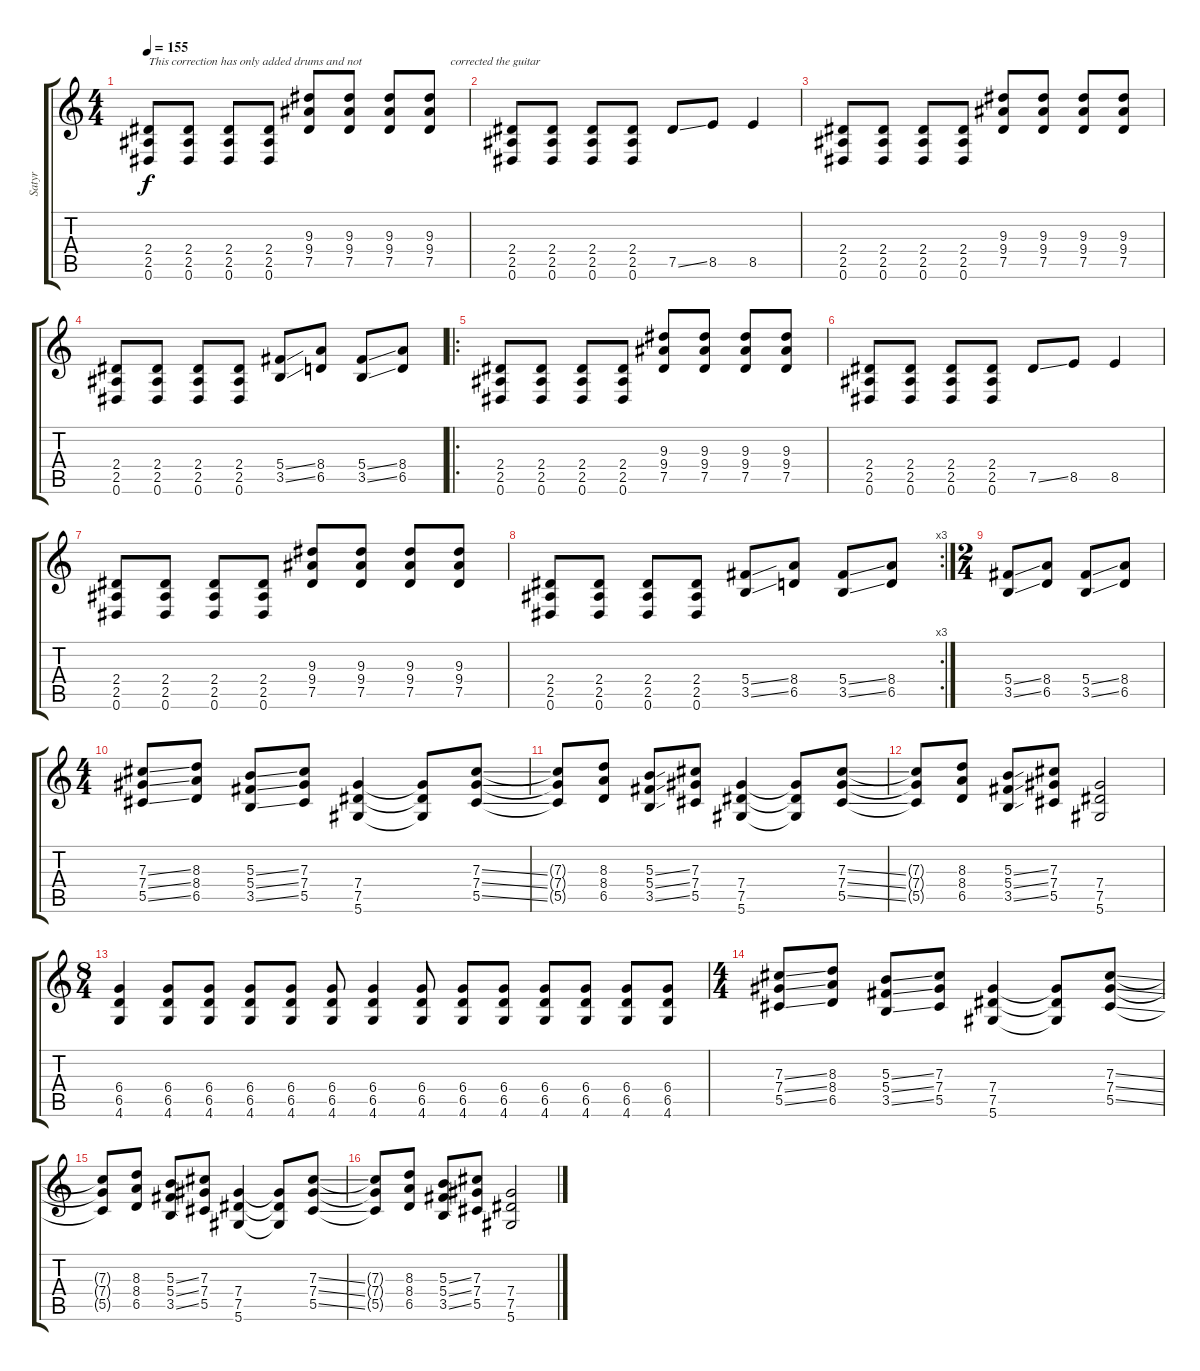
\track ("Satyr" "Satyr") {instrument distortionguitar}
\staff {score tabs}
\tuning (Eb4 Bb3 Gb3 Db3 Ab2 Eb2) {hide}
\ts (4 4)
\tempo 155
\clef g2
\ks c
(2.4 2.5 0.6).8{txt "This correction has only added drums and not" dy f instrument distortionguitar} (2.4 2.5 0.6).8 (2.4 2.5 0.6).8 (2.4 2.5 0.6).8 (9.3 9.4 7.5).8 (9.3 9.4 7.5).8 (9.3 9.4 7.5).8 (9.3 9.4 7.5).8{txt "       corrected the guitar"} |
(2.4 2.5 0.6).8 (2.4 2.5 0.6).8 (2.4 2.5 0.6).8 (2.4 2.5 0.6).8 7.5{ss}.8 8.5.8 8.5.4 |
(2.4 2.5 0.6).8 (2.4 2.5 0.6).8 (2.4 2.5 0.6).8 (2.4 2.5 0.6).8 (9.3 9.4 7.5).8 (9.3 9.4 7.5).8 (9.3 9.4 7.5).8 (9.3 9.4 7.5).8 |
(2.4 2.5 0.6).8 (2.4 2.5 0.6).8 (2.4 2.5 0.6).8 (2.4 2.5 0.6).8 (5.4{ss} 3.5{ss}).8 (8.4 6.5).8 (5.4{ss} 3.5{ss}).8 (8.4 6.5).8 |
\ro
(2.4 2.5 0.6).8 (2.4 2.5 0.6).8 (2.4 2.5 0.6).8 (2.4 2.5 0.6).8 (9.3 9.4 7.5).8 (9.3 9.4 7.5).8 (9.3 9.4 7.5).8 (9.3 9.4 7.5).8 |
(2.4 2.5 0.6).8 (2.4 2.5 0.6).8 (2.4 2.5 0.6).8 (2.4 2.5 0.6).8 7.5{ss}.8 8.5.8 8.5.4 |
(2.4 2.5 0.6).8 (2.4 2.5 0.6).8 (2.4 2.5 0.6).8 (2.4 2.5 0.6).8 (9.3 9.4 7.5).8 (9.3 9.4 7.5).8 (9.3 9.4 7.5).8 (9.3 9.4 7.5).8 |
\rc 3
(2.4 2.5 0.6).8 (2.4 2.5 0.6).8 (2.4 2.5 0.6).8 (2.4 2.5 0.6).8 (5.4{ss} 3.5{ss}).8 (8.4 6.5).8 (5.4{ss} 3.5{ss}).8 (8.4 6.5).8 |
\ts (2 4)
(5.4{ss} 3.5{ss}).8 (8.4 6.5).8 (5.4{ss} 3.5{ss}).8 (8.4 6.5).8 |
\ts (4 4)
(7.3{ss} 7.4{ss} 5.5{ss}).8 (8.3 8.4 6.5).8 (5.3{ss} 5.4{ss} 3.5{ss}).8 (7.3 7.4 5.5).8 (7.4 7.5 5.6).4 (7.4{t} 7.5{t} 5.6{t}).8 (7.3{ss} 7.4{ss} 5.5{ss}).8 |
(7.3{t} 7.4{t} 5.5{t}).8 (8.3 8.4 6.5).8 (5.3{ss} 5.4{ss} 3.5{ss}).8 (7.3 7.4 5.5).8 (7.4 7.5 5.6).4 (7.4{t} 7.5{t} 5.6{t}).8 (7.3{ss} 7.4{ss} 5.5{ss}).8 |
(7.3{t} 7.4{t} 5.5{t}).8 (8.3 8.4 6.5).8 (5.3{ss} 5.4{ss} 3.5{ss}).8 (7.3 7.4 5.5).8 (7.4 7.5 5.6).2 |
\ts (8 4)
(6.4 6.5 4.6).4 (6.4 6.5 4.6).8 (6.4 6.5 4.6).8 (6.4 6.5 4.6).8 (6.4 6.5 4.6).8 (6.4 6.5 4.6).8 (6.4 6.5 4.6).4 (6.4 6.5 4.6).8 (6.4 6.5 4.6).8 (6.4 6.5 4.6).8 (6.4 6.5 4.6).8 (6.4 6.5 4.6).8 (6.4 6.5 4.6).8 (6.4 6.5 4.6).8 |
\ts (4 4)
(7.3{ss} 7.4{ss} 5.5{ss}).8 (8.3 8.4 6.5).8 (5.3{ss} 5.4{ss} 3.5{ss}).8 (7.3 7.4 5.5).8 (7.4 7.5 5.6).4 (7.4{t} 7.5{t} 5.6{t}).8 (7.3{ss} 7.4{ss} 5.5{ss}).8 |
(7.3{t} 7.4{t} 5.5{t}).8 (8.3 8.4 6.5).8 (5.3{ss} 5.4{ss} 3.5{ss}).8 (7.3 7.4 5.5).8 (7.4 7.5 5.6).4 (7.4{t} 7.5{t} 5.6{t}).8 (7.3{ss} 7.4{ss} 5.5{ss}).8 |
(7.3{t} 7.4{t} 5.5{t}).8 (8.3 8.4 6.5).8 (5.3{ss} 5.4{ss} 3.5{ss}).8 (7.3 7.4 5.5).8 (7.4 7.5 5.6).2
